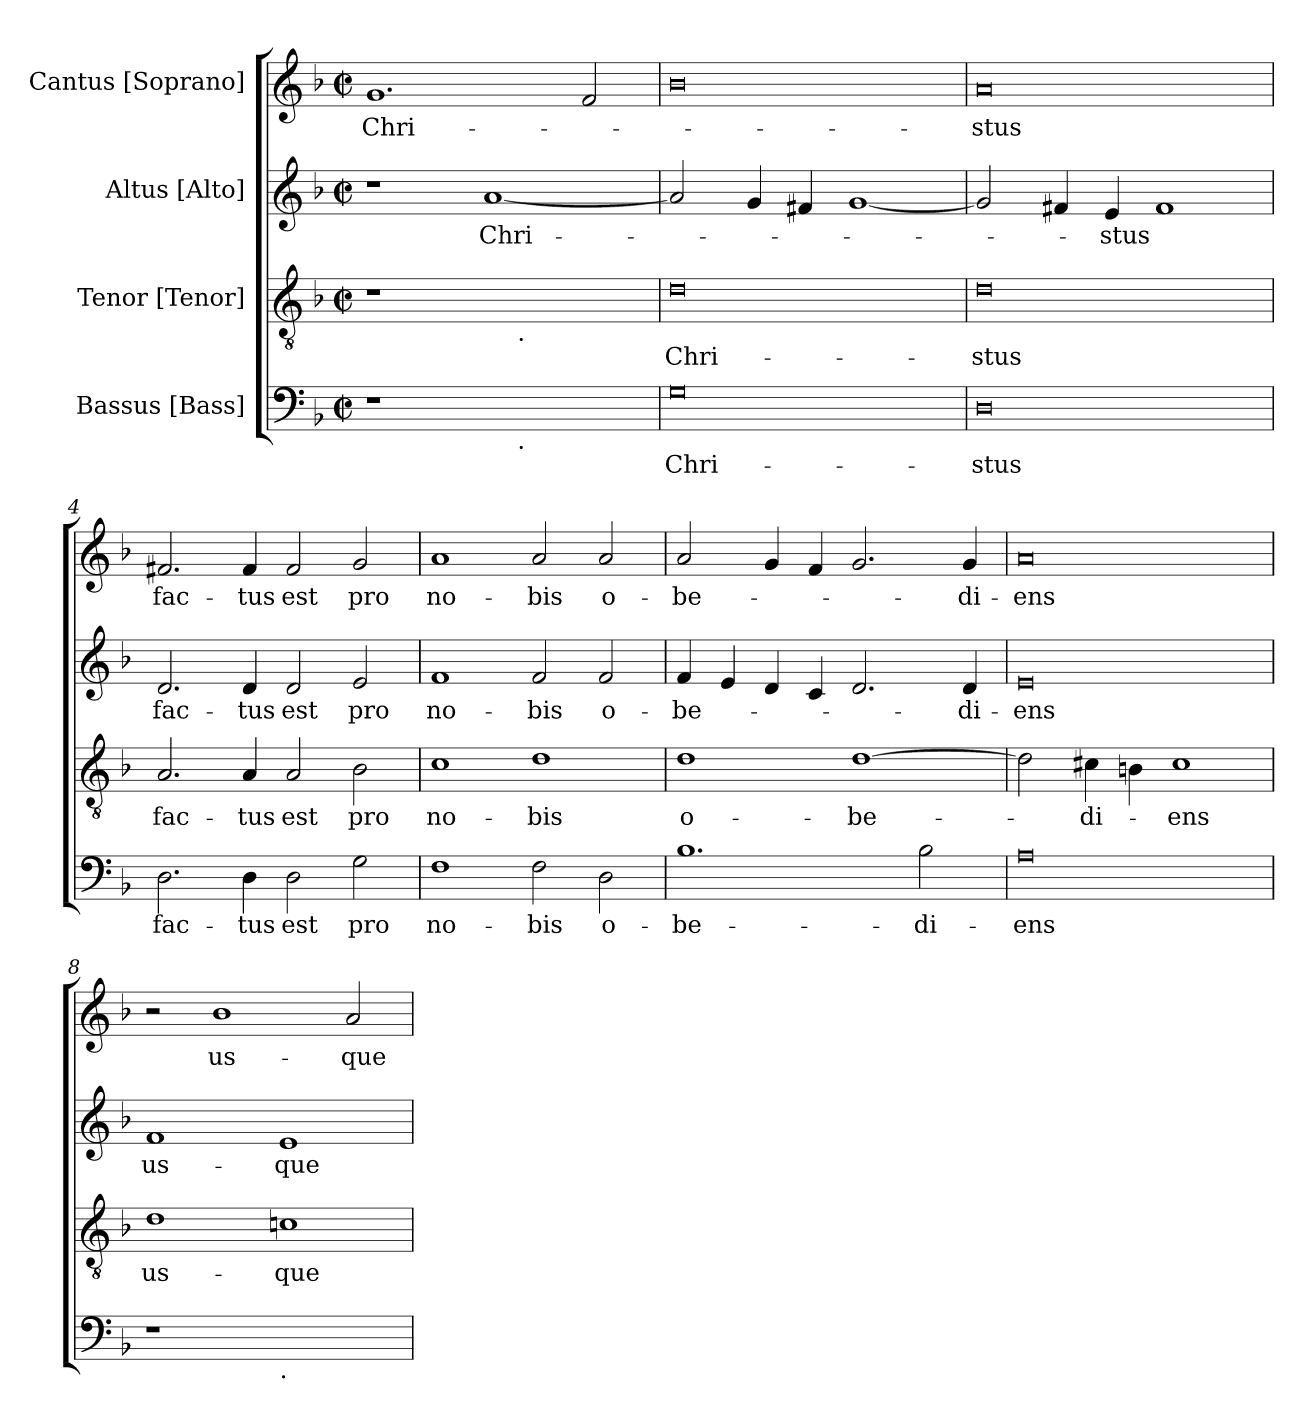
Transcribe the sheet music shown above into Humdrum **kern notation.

**kern	**text	**kern	**text	**kern	**text	**kern	**text
*part4	*part4	*part3	*part3	*part2	*part2	*part1	*part1
*staff4	*staff4	*staff3	*staff3	*staff2	*staff2	*staff1	*staff1
*I"Bassus [Bass]	*	*I"Tenor [Tenor]	*	*I"Altus [Alto]	*	*I"Cantus [Soprano]	*
*clefF4	*	*clefGv2	*	*clefG2	*	*clefG2	*
*k[b-]	*	*k[b-]	*	*k[b-]	*	*k[b-]	*
*F:	*	*F:	*	*F:	*	*F:	*
*M2/2	*	*M2/2	*	*M2/2	*	*M2/2	*
*met(c|)	*	*met(c|)	*	*met(c|)	*	*met(c|)	*
=1	=1	=1	=1	=1	=1	=1	=1
!	!	!	!	!	!	!	!LO:LY:b
1r	.	1r	.	1r	.	1.g	Chri-
!	!	!	!	!	!LO:LY:b	!	!
8ryy	.	8ryy	.	[<1a	Chri-	.	.
!	!	!LO:TX:b:t=.	!	!	!	!	!
!LO:TX:b:t=.	!	!	!	!	!	!	!
2..ryy	.	2..ryy	.	.	.	.	.
.	.	.	.	.	.	2f/	.
=2	=2	=2	=2	=2	=2	=2	=2
!	!LO:LY:b	!	!LO:LY:b	!	!	!	!
0G	Chri-	0d	Chri-	2a/]	.	0b-	.
.	.	.	.	4g/	.	.	.
.	.	.	.	4f#X/	.	.	.
.	.	.	.	[<1g	.	.	.
=3	=3	=3	=3	=3	=3	=3	=3
!	!LO:LY:b	!	!LO:LY:b	!	!	!	!LO:LY:b
0D	-stus	0d	-stus	2g/]	.	0a	-stus
.	.	.	.	4f#X/	.	.	.
!	!	!	!	!	!LO:LY:b	!	!
.	.	.	.	4e/	-stus	.	.
.	.	.	.	1f#	.	.	.
=4	=4	=4	=4	=4	=4	=4	=4
!	!LO:LY:b	!	!LO:LY:b	!	!LO:LY:b	!	!LO:LY:b
2.D\	fac-	2.A/	fac-	2.d/	fac-	2.f#X/	fac-
!	!LO:LY:b	!	!LO:LY:b	!	!LO:LY:b	!	!LO:LY:b
4D\	-tus	4A/	-tus	4d/	-tus	4f#/	-tus
!	!LO:LY:b	!	!LO:LY:b	!	!LO:LY:b	!	!LO:LY:b
2D\	est	2A/	est	2d/	est	2f#/	est
!	!LO:LY:b	!	!LO:LY:b	!	!LO:LY:b	!	!LO:LY:b
2G\	pro	2B-\	pro	2e/	pro	2g/	pro
!!LO:LB:g=z
=5	=5	=5	=5	=5	=5	=5	=5
!	!LO:LY:b	!	!LO:LY:b	!	!LO:LY:b	!	!LO:LY:b
1F	no-	1c	no-	1f	no-	1a	no-
!	!LO:LY:b	!	!LO:LY:b	!	!LO:LY:b	!	!LO:LY:b
2F\	-bis	1d	-bis	2f/	-bis	2a/	-bis
!	!LO:LY:b	!	!	!	!LO:LY:b	!	!LO:LY:b
2D\	o-	.	.	2f/	o-	2a/	o-
=6	=6	=6	=6	=6	=6	=6	=6
!	!LO:LY:b	!	!LO:LY:b	!	!LO:LY:b	!	!LO:LY:b
1.B-	-be-	1d	o-	4f/	-be-	2a/	-be-
.	.	.	.	4e/	.	.	.
.	.	.	.	4d/	.	4g/	.
.	.	.	.	4c/	.	4f/	.
!	!	!	!LO:LY:b	!	!	!	!
.	.	[>1d	-be-	2.d/	.	2.g/	.
!	!LO:LY:b	!	!	!	!	!	!
2B-\	-di-	.	.	.	.	.	.
!	!	!	!	!	!LO:LY:b	!	!LO:LY:b
.	.	.	.	4d/	-di-	4g/	-di-
=7	=7	=7	=7	=7	=7	=7	=7
!	!LO:LY:b	!	!	!	!LO:LY:b	!	!LO:LY:b
0A	-ens	2d\]	.	0e	-ens	0a	-ens
!	!	!	!LO:LY:b	!	!	!	!
.	.	4c#X\	-di-	.	.	.	.
.	.	4Bn\	.	.	.	.	.
!	!	!	!LO:LY:b	!	!	!	!
.	.	1c#	-ens	.	.	.	.
=8	=8	=8	=8	=8	=8	=8	=8
!	!	!	!LO:LY:b	!	!LO:LY:b	!	!
1r	.	1d	us-	1f	us-	2r	.
!	!	!	!	!	!	!	!LO:LY:b
.	.	.	.	.	.	1b-	us-
!LO:TX:b:t=.	!	!	!	!	!	!	!
!	!	!	!LO:LY:b	!	!LO:LY:b	!	!
1ryy	.	1cn	-que	1e	-que	.	.
!	!	!	!	!	!	!	!LO:LY:b
.	.	.	.	.	.	2a/	-que
=	=	=	=	=	=	=	=
*-	*-	*-	*-	*-	*-	*-	*-
